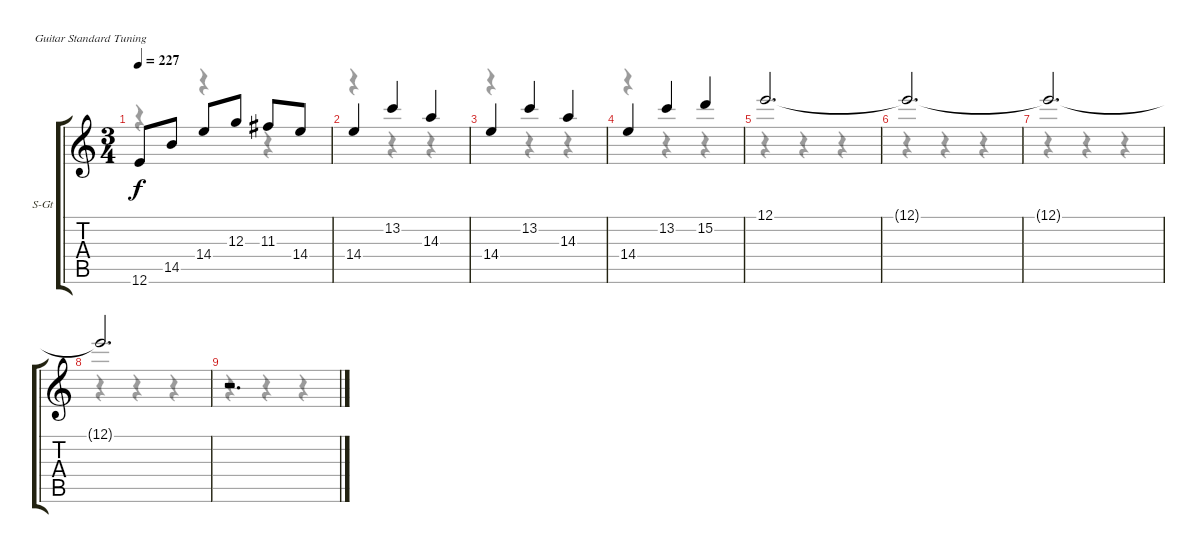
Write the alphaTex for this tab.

\bracketExtendMode groupsimilarinstruments
\firstSystemTrackNameOrientation horizontal
\otherSystemsTrackNameOrientation horizontal
\track ("Track 7" "S-Gt") {instrument stringensemble1}
\staff {score tabs}
\tuning (E4 B3 G3 D3 A2 E2)
\displaytranspose 12
\voice
\ts (3 4)
\tempo 227
\clef g2
\ks c
12.6.8{dy f} 14.5.8 14.4.8 12.3.8 11.3.8 14.4.8 |
14.4.4 13.2.4 14.3.4 |
14.4.4 13.2.4 14.3.4 |
14.4.4 13.2.4 15.2.4 |
12.1.2{d} |
12.1{t}.2{d} |
12.1{t}.2{d} |
12.1{t}.2{d} |
r.2{d}
\voice
\clef g2
\ottava regular
\simile none
\ks c
r.4{dy mf} r.4 r.4 |
r.4 r.4 r.4 |
r.4 r.4 r.4 |
r.4 r.4 r.4 |
r.4 r.4 r.4 |
r.4 r.4 r.4 |
r.4 r.4 r.4 |
r.4 r.4 r.4 |
r.4 r.4 r.4
